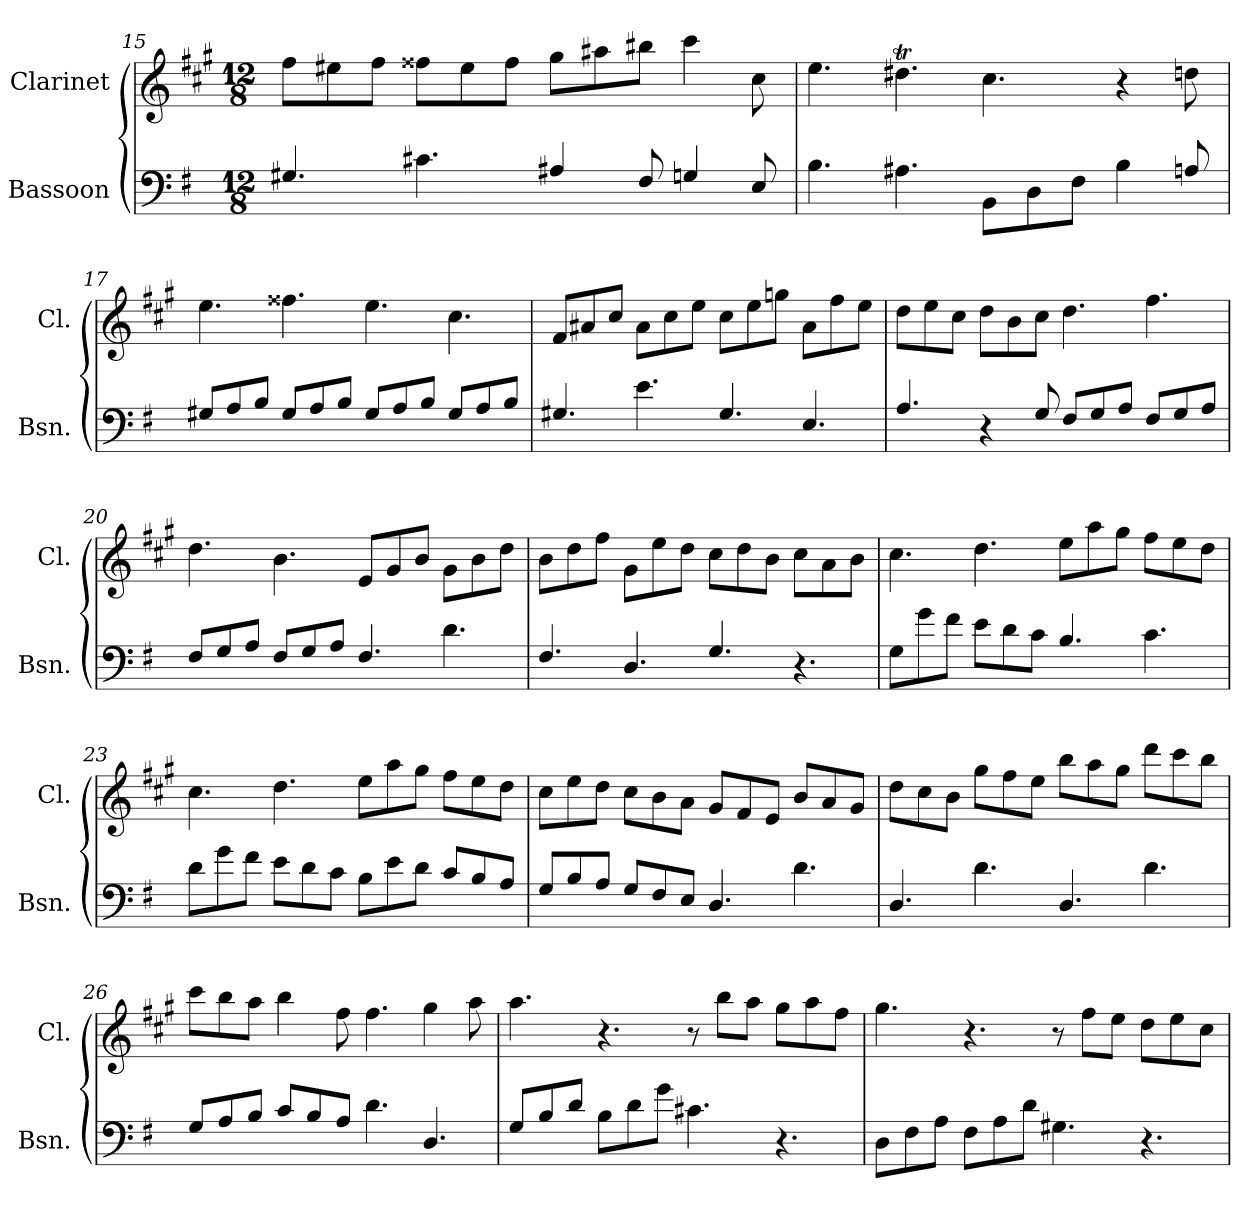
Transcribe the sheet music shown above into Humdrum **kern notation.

**kern	**kern
*part2	*part1
*staff2	*staff1
*I"Bassoon	*I"Clarinet
*I'Bsn.	*I'Cl.
*clefF4	*clefG2
*	*ITrd1c2
*k[f#]	*k[f#]
*M12/8	*M12/8
=15	=15
4.G#X/	8ee\L
.	8dd#X\
.	8ee\J
4.c#X\	8ee#X\L
.	8dd#\
.	8ee#\J
4A#X/	8ff#\L
.	8gg#X\
8F#/	8aa#X\J
4Gn/	4bb\
8E/	8b\
!!LO:PB:g=z
=16	=16
4.B\	4.dd\
4.A#X\	4.cc#Xt\
8BB\L	4.b\
8D\	.
8F#\J	.
4B\	4r
8An/	8ccn\
=17	=17
8G#X/L	4.dd\
8A/	.
8B/J	.
8G#/L	4.ee#X\
8A/	.
8B/J	.
8G#/L	4.dd\
8A/	.
8B/J	.
8G#/L	4.b\
8A/	.
8B/J	.
=18	=18
4.G#X/	8e/L
.	8g#X/
.	8b/J
4.e\	8g#\L
.	8b\
.	8dd\J
4.G#/	8b\L
.	8dd\
.	8ffn\J
4.E/	8g#\L
.	8ee\
.	8dd\J
!!LO:LB:g=z
=19	=19
4.A/	8cc\L
.	8dd\
.	8b\J
4r	8cc\L
.	8a\
8G/	8b\J
8F#/L	4.cc\
8G/	.
8A/J	.
8F#/L	4.ee\
8G/	.
8A/J	.
=20	=20
8F#/L	4.cc\
8G/	.
8A/J	.
8F#/L	4.a\
8G/	.
8A/J	.
4.F#/	8d/L
.	8f#/
.	8a/J
4.d\	8f#\L
.	8a\
.	8cc\J
=21	=21
4.F#/	8a\L
.	8cc\
.	8ee\J
4.D/	8f#\L
.	8dd\
.	8cc\J
4.G/	8b\L
.	8cc\
.	8a\J
4.r	8b\L
.	8g\
.	8a\J
!!LO:LB:g=z
=22	=22
8G\L	4.b\
8g\	.
8f#\J	.
8e\L	4.cc\
8d\	.
8c\J	.
4.B/	8dd\L
.	8gg\
.	8ff#\J
4.c\	8ee\L
.	8dd\
.	8cc\J
=23	=23
8d\L	4.b\
8g\	.
8f#\J	.
8e\L	4.cc\
8d\	.
8c\J	.
8B\L	8dd\L
8e\	8gg\
8d\J	8ff#\J
8c/L	8ee\L
8B/	8dd\
8A/J	8cc\J
=24	=24
8G/L	8b\L
8B/	8dd\
8A/J	8cc\J
8G/L	8b\L
8F#/	8a\
8E/J	8g\J
4.D/	8f#/L
.	8e/
.	8d/J
4.d\	8a/L
.	8g/
.	8f#/J
!!LO:LB:g=z
=25	=25
4.D/	8cc\L
.	8b\
.	8a\J
4.d\	8ff#\L
.	8ee\
.	8dd\J
4.D/	8aa\L
.	8gg\
.	8ff#\J
4.d\	8ccc\L
.	8bb\
.	8aa\J
=26	=26
8G/L	8bb\L
8A/	8aa\
8B/J	8gg\J
8c/L	4aa\
8B/	.
8A/J	8ee\
4.d\	4.ee\
4.D/	4ff#\
.	8gg\
=27	=27
8G/L	4.gg\
8B/	.
8d/J	.
8B\L	4.r
8d\	.
8g\J	.
4.c#X\	8r
.	8aa\L
.	8gg\J
4.r	8ff#\L
.	8gg\
.	8ee\J
!!LO:LB:g=z
=28	=28
8D\L	4.ff#\
8F#\	.
8A\J	.
8F#\L	4.r
8A\	.
8d\J	.
4.G#X\	8r
.	8ee\L
.	8dd\J
4.r	8cc\L
.	8dd\
.	8b\J
=	=
*-	*-
